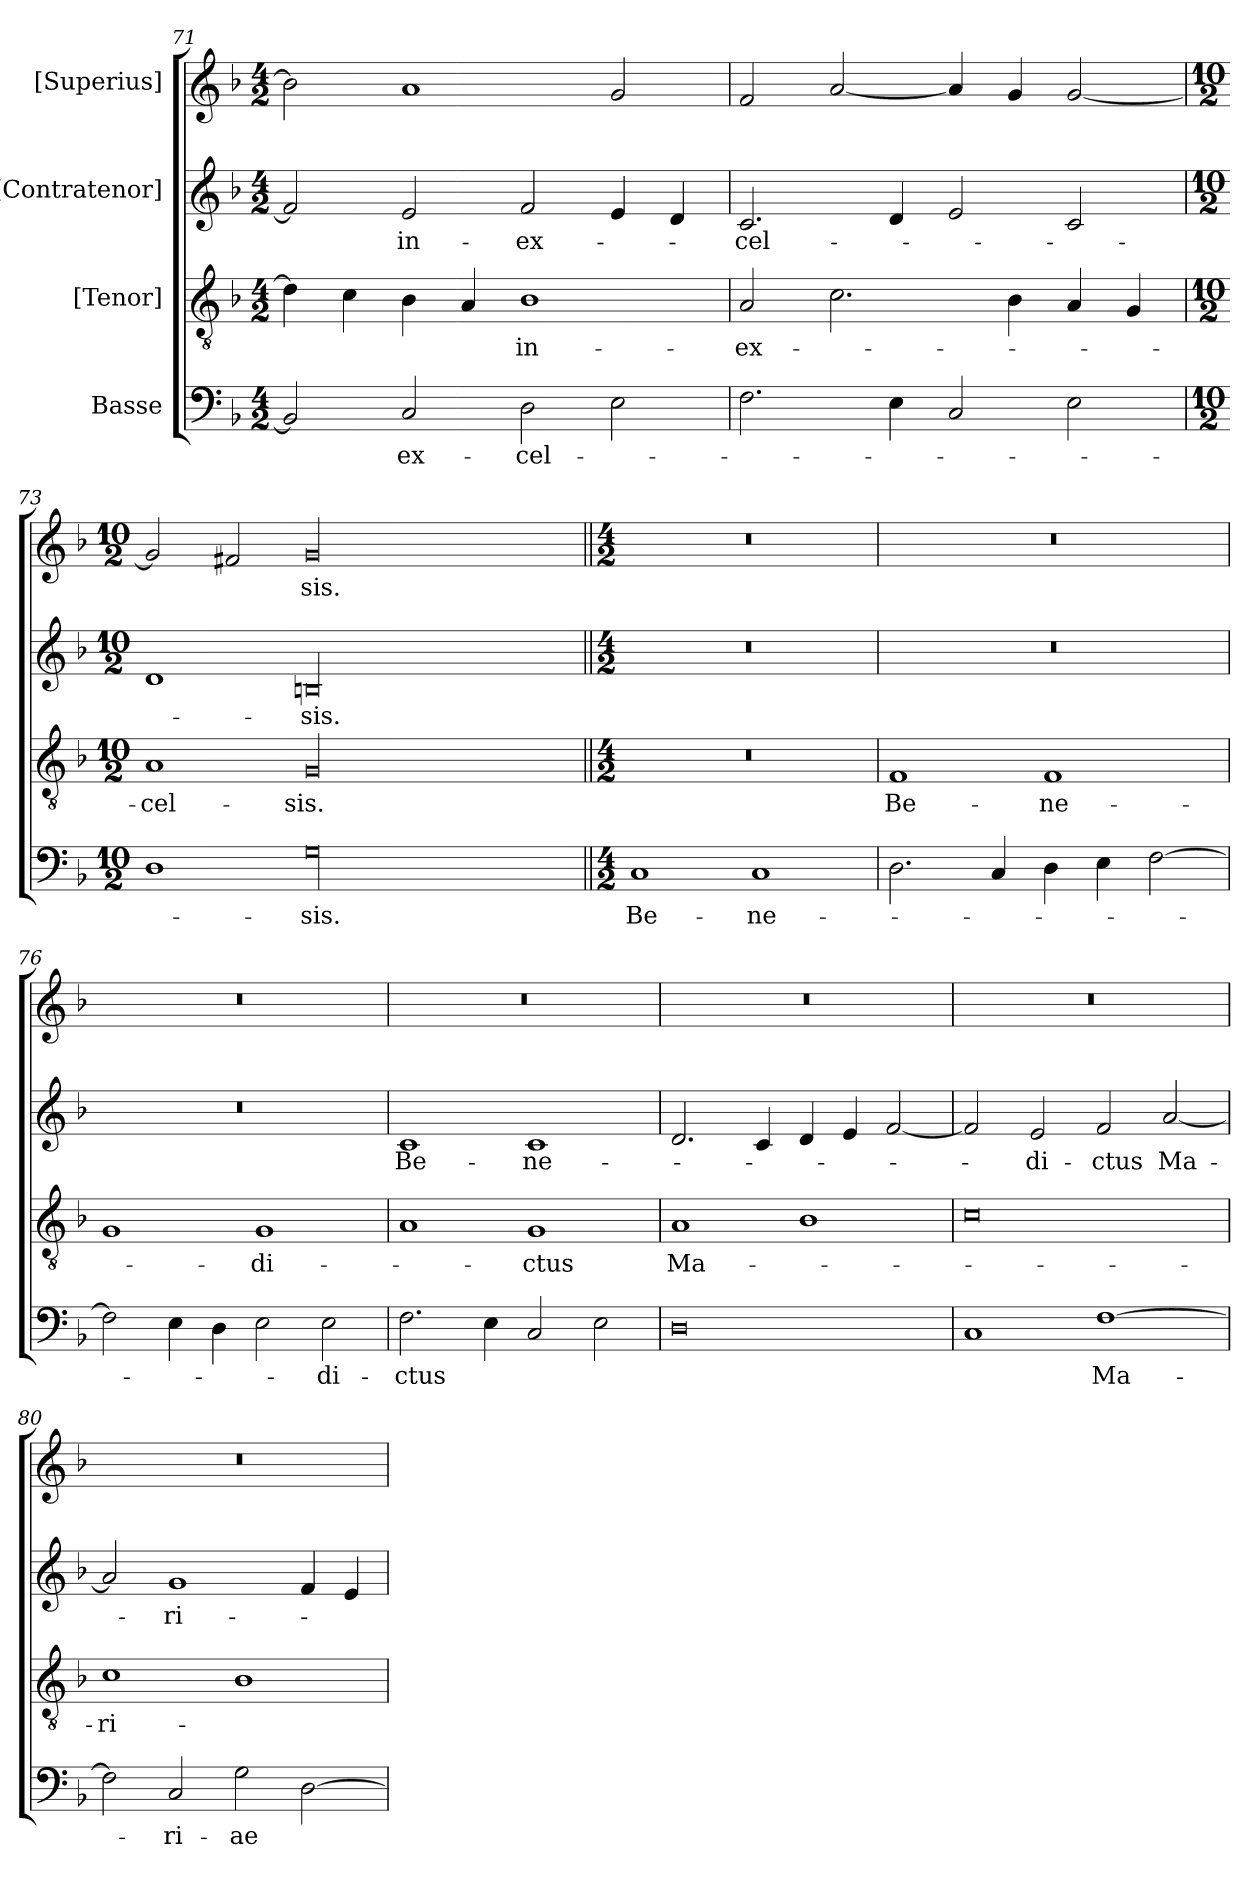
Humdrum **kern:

**kern	**text	**kern	**text	**kern	**text	**kern	**text
*part4	*part4	*part3	*part3	*part2	*part2	*part1	*part1
*staff4	*staff4	*staff3	*staff3	*staff2	*staff2	*staff1	*staff1
*I"Basse	*	*I"[Tenor]	*	*I"[Contratenor]	*	*I"[Superius]	*
*clefF4	*	*clefGv2	*	*clefG2	*	*clefG2	*
*k[b-]	*	*k[b-]	*	*k[b-]	*	*k[b-]	*
*M4/2	*	*M4/2	*	*M4/2	*	*M4/2	*
=71	=71	=71	=71	=71	=71	=71	=71
2BB-/]	.	4d\]	.	2f/]	.	2b-\]	.
.	.	4c\	.	.	.	.	.
2C/	ex-	4B-\	.	2e/	in-	1a/	.
.	.	4A/	.	.	.	.	.
2D\	-cel-	1B-\	in-	2f/	ex-	.	.
2E\	.	.	.	4e/	.	2g/	.
.	.	.	.	4d/	.	.	.
=72	=72	=72	=72	=72	=72	=72	=72
2.F\	.	2A/	ex-	2.c/	-cel-	2f/	.
.	.	2.c\	.	.	.	[2a/	.
4E\	.	.	.	4d/	.	.	.
2C/	.	.	.	2e/	.	4a/]	.
.	.	4B-\	.	.	.	4g/	.
2E\	.	4A/	.	2c/	.	[2g/	.
.	.	4G/	.	.	.	.	.
=73	=73	=73	=73	=73	=73	=73	=73
*M10/2	*	*M10/2	*	*M10/2	*	*M10/2	*
1D\	.	1A/	-cel-	1d/	.	2g/]	.
.	.	.	.	.	.	2f#X/	.
00G\	-sis.	00G/	-sis.	00Bn/	-sis.	00g/	-sis.
=74||	=74||	=74||	=74||	=74||	=74||	=74||	=74||
*M4/2	*	*M4/2	*	*M4/2	*	*M4/2	*
1C/	Be-	0r	.	0r	.	0r	.
1C/	-ne-	.	.	.	.	.	.
=75	=75	=75	=75	=75	=75	=75	=75
2.D\	.	1F/	Be-	0r	.	0r	.
4C/	.	.	.	.	.	.	.
4D\	.	1F/	-ne-	.	.	.	.
4E\	.	.	.	.	.	.	.
[2F\	.	.	.	.	.	.	.
=76	=76	=76	=76	=76	=76	=76	=76
2F\]	.	1G/	.	0r	.	0r	.
4E\	.	.	.	.	.	.	.
4D\	.	.	.	.	.	.	.
2E\	.	1G/	-di-	.	.	.	.
2E\	-di-	.	.	.	.	.	.
=77	=77	=77	=77	=77	=77	=77	=77
2.F\	-ctus	1A/	.	1c/	Be-	0r	.
4E\	.	.	.	.	.	.	.
2C/	.	1G/	-ctus	1c/	-ne-	.	.
2E\	.	.	.	.	.	.	.
=78	=78	=78	=78	=78	=78	=78	=78
0D\	.	1A/	Ma-	2.d/	.	0r	.
.	.	.	.	4c/	.	.	.
.	.	1B-\	.	4d/	.	.	.
.	.	.	.	4e/	.	.	.
.	.	.	.	[2f/	.	.	.
=79	=79	=79	=79	=79	=79	=79	=79
1C/	.	0c\	.	2f/]	.	0r	.
.	.	.	.	2e/	-di-	.	.
[1F\	Ma-	.	.	2f/	-ctus	.	.
.	.	.	.	[2a/	Ma-	.	.
=80	=80	=80	=80	=80	=80	=80	=80
2F\]	.	1c\	-ri-	2a/]	.	0r	.
2C/	-ri-	.	.	1g/	-ri-	.	.
2G\	-ae	1B-\	.	.	.	.	.
[2D\	.	.	.	4f/	.	.	.
.	.	.	.	4e/	.	.	.
=	=	=	=	=	=	=	=
*-	*-	*-	*-	*-	*-	*-	*-
